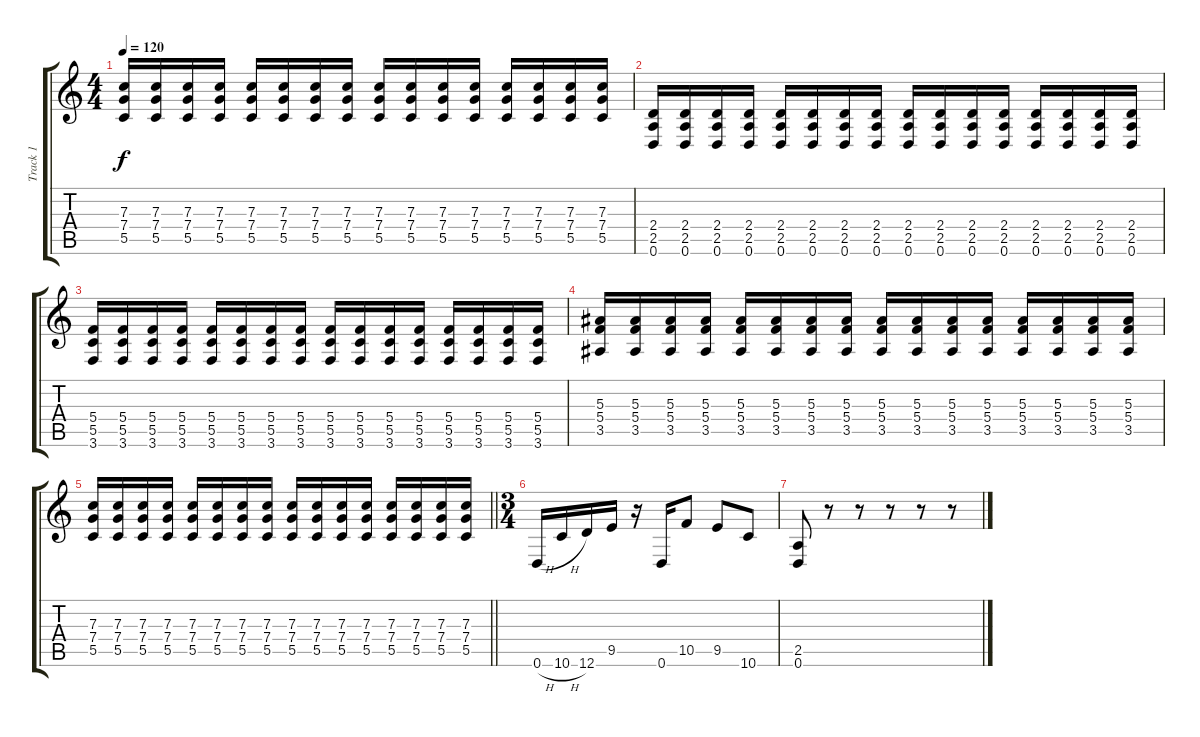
\track ("Track 1" "Track 1") {instrument distortionguitar}
\staff {score tabs}
\tuning (D4 A3 F3 C3 G2 D2) {hide}
\ts (4 4)
\tempo 120
\clef g2
\ks c
(7.3 7.4 5.5).16{dy f} (7.3 7.4 5.5).16 (7.3 7.4 5.5).16 (7.3 7.4 5.5).16 (7.3 7.4 5.5).16 (7.3 7.4 5.5).16 (7.3 7.4 5.5).16 (7.3 7.4 5.5).16 (7.3 7.4 5.5).16 (7.3 7.4 5.5).16 (7.3 7.4 5.5).16 (7.3 7.4 5.5).16 (7.3 7.4 5.5).16 (7.3 7.4 5.5).16 (7.3 7.4 5.5).16 (7.3 7.4 5.5).16 |
(2.4 2.5 0.6).16 (2.4 2.5 0.6).16 (2.4 2.5 0.6).16 (2.4 2.5 0.6).16 (2.4 2.5 0.6).16 (2.4 2.5 0.6).16 (2.4 2.5 0.6).16 (2.4 2.5 0.6).16 (2.4 2.5 0.6).16 (2.4 2.5 0.6).16 (2.4 2.5 0.6).16 (2.4 2.5 0.6).16 (2.4 2.5 0.6).16 (2.4 2.5 0.6).16 (2.4 2.5 0.6).16 (2.4 2.5 0.6).16 |
(5.4 5.5 3.6).16 (5.4 5.5 3.6).16 (5.4 5.5 3.6).16 (5.4 5.5 3.6).16 (5.4 5.5 3.6).16 (5.4 5.5 3.6).16 (5.4 5.5 3.6).16 (5.4 5.5 3.6).16 (5.4 5.5 3.6).16 (5.4 5.5 3.6).16 (5.4 5.5 3.6).16 (5.4 5.5 3.6).16 (5.4 5.5 3.6).16 (5.4 5.5 3.6).16 (5.4 5.5 3.6).16 (5.4 5.5 3.6).16 |
(5.3 5.4 3.5).16 (5.3 5.4 3.5).16 (5.3 5.4 3.5).16 (5.3 5.4 3.5).16 (5.3 5.4 3.5).16 (5.3 5.4 3.5).16 (5.3 5.4 3.5).16 (5.3 5.4 3.5).16 (5.3 5.4 3.5).16 (5.3 5.4 3.5).16 (5.3 5.4 3.5).16 (5.3 5.4 3.5).16 (5.3 5.4 3.5).16 (5.3 5.4 3.5).16 (5.3 5.4 3.5).16 (5.3 5.4 3.5).16 |
\barLineRight lightlight
(7.3 7.4 5.5).16 (7.3 7.4 5.5).16 (7.3 7.4 5.5).16 (7.3 7.4 5.5).16 (7.3 7.4 5.5).16 (7.3 7.4 5.5).16 (7.3 7.4 5.5).16 (7.3 7.4 5.5).16 (7.3 7.4 5.5).16 (7.3 7.4 5.5).16 (7.3 7.4 5.5).16 (7.3 7.4 5.5).16 (7.3 7.4 5.5).16 (7.3 7.4 5.5).16 (7.3 7.4 5.5).16 (7.3 7.4 5.5).16 |
\ts (3 4)
0.6{h}.16 10.6{h}.16 12.6.16 9.5.16 r.16 0.6.16 10.5.8 9.5.8 10.6.8 |
(2.5 0.6).8 r.8 r.8 r.8 r.8 r.8
